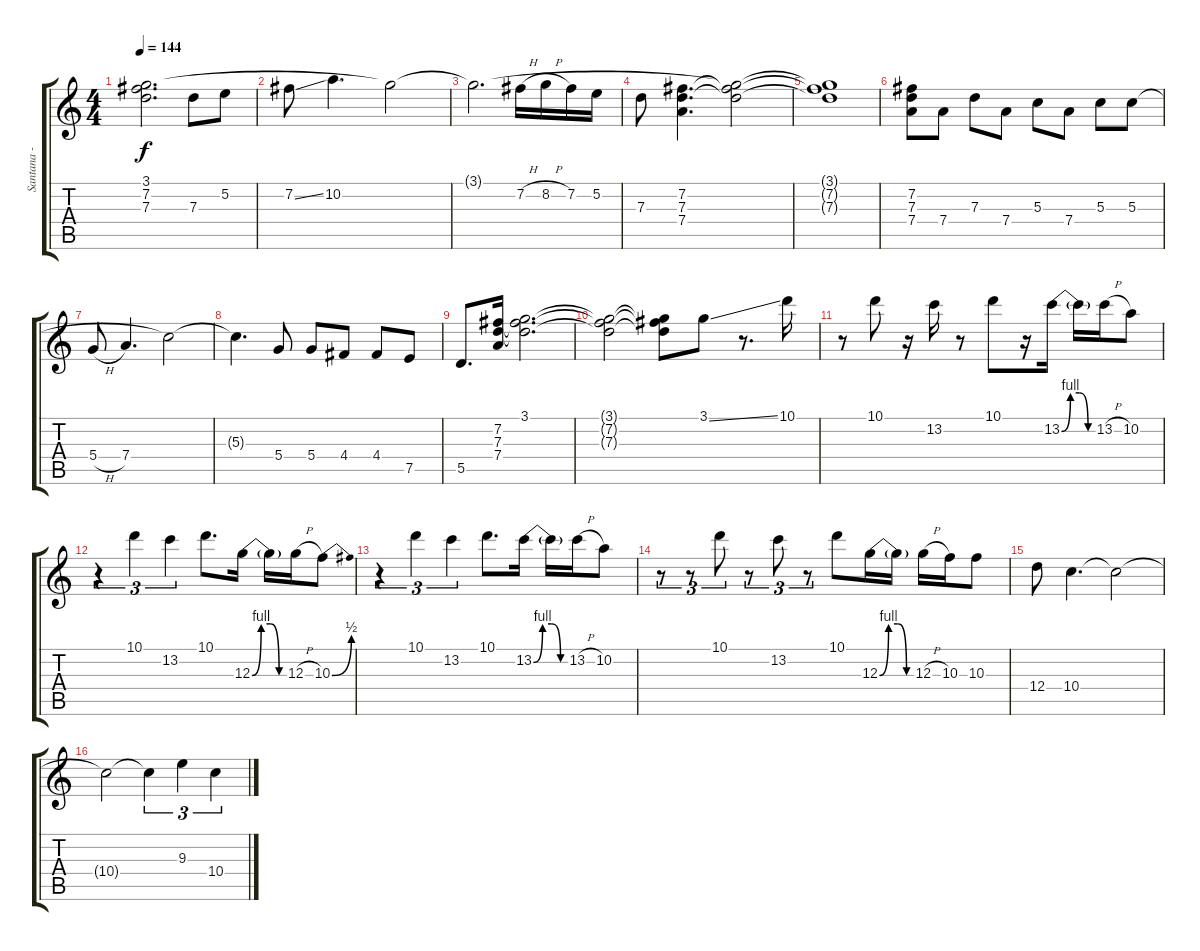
\track ("Santana - Solo" "Santana - ") {instrument distortionguitar}
\staff {score tabs}
\tuning (E4 B3 G3 D3 A2 E2) {hide}
\ts (4 4)
\tempo 144
\clef g2
\ks c
(3.1{t} 7.2{t} 7.3{t}).2{d dy f} 7.3.8 5.2.8 |
7.2{ss}.8 10.2.4{d} 3.1{t}.2 |
3.1{t}.2{d} 7.2{h}.16 8.2{h}.16 7.2.16 5.2.16 |
7.3.8 (7.2 7.3 7.4).4{d} (3.1{t} 7.2{t} 7.3{t}).2 |
(3.1{t} 7.2{t} 7.3{t}).1 |
(7.2 7.3 7.4).8 7.4.8 7.3.8 7.4.8 5.3.8 7.4.8 5.3.8 5.3.8 |
5.4{h}.8 7.4.4{d} 5.3{t}.2 |
5.3{t}.4{d} 5.4.8 5.4.8 4.4.8 4.4.8 7.5.8 |
5.5.8{d} (7.2 7.3 7.4).16 (3.1 7.2{t} 7.3{t}).2{d} |
(3.1{t} 7.2{t} 7.3{t}).2 (3.1{t} 7.2{t} 7.3{t}).8 3.1{ss}.8 r.8{d} 10.1.16 |
r.8 10.1.8 r.16 13.2.16 r.8 10.1.8 r.16 13.2{be (custom 0 0 15 4 30 4 45 0 60 0)}.16 13.2{t}.16 13.2{h}.16 10.2.8 |
r.4{tu (3 2)} 10.1.4{tu (3 2)} 13.2.4{tu (3 2)} 10.1.8{d} 12.3{be (custom 0 0 15 4 30 4 45 0 60 0)}.16 12.3{t}.16 12.3{h}.16 10.3{be (bend 0 0 60 2)}.8 |
r.4{tu (3 2)} 10.1.4{tu (3 2)} 13.2.4{tu (3 2)} 10.1.8{d} 13.2{be (custom 0 0 15 4 30 4 45 0 60 0)}.16 13.2{t}.16 13.2{h}.16 10.2.8 |
r.8{tu (3 2)} r.8{tu (3 2)} 10.1.8{tu (3 2)} r.8{tu (3 2)} 13.2.8{tu (3 2)} r.8{tu (3 2)} 10.1.8 12.3{be (custom 0 0 15 4 30 4 45 0 60 0)}.16 12.3{t}.16 12.3{h}.16 10.3.16 10.3.8 |
12.4.8 10.4.4{d} 10.4{t}.2 |
10.4{t}.2 10.4{t}.4{tu (3 2)} 9.3.4{tu (3 2)} 10.4.4{tu (3 2)}
